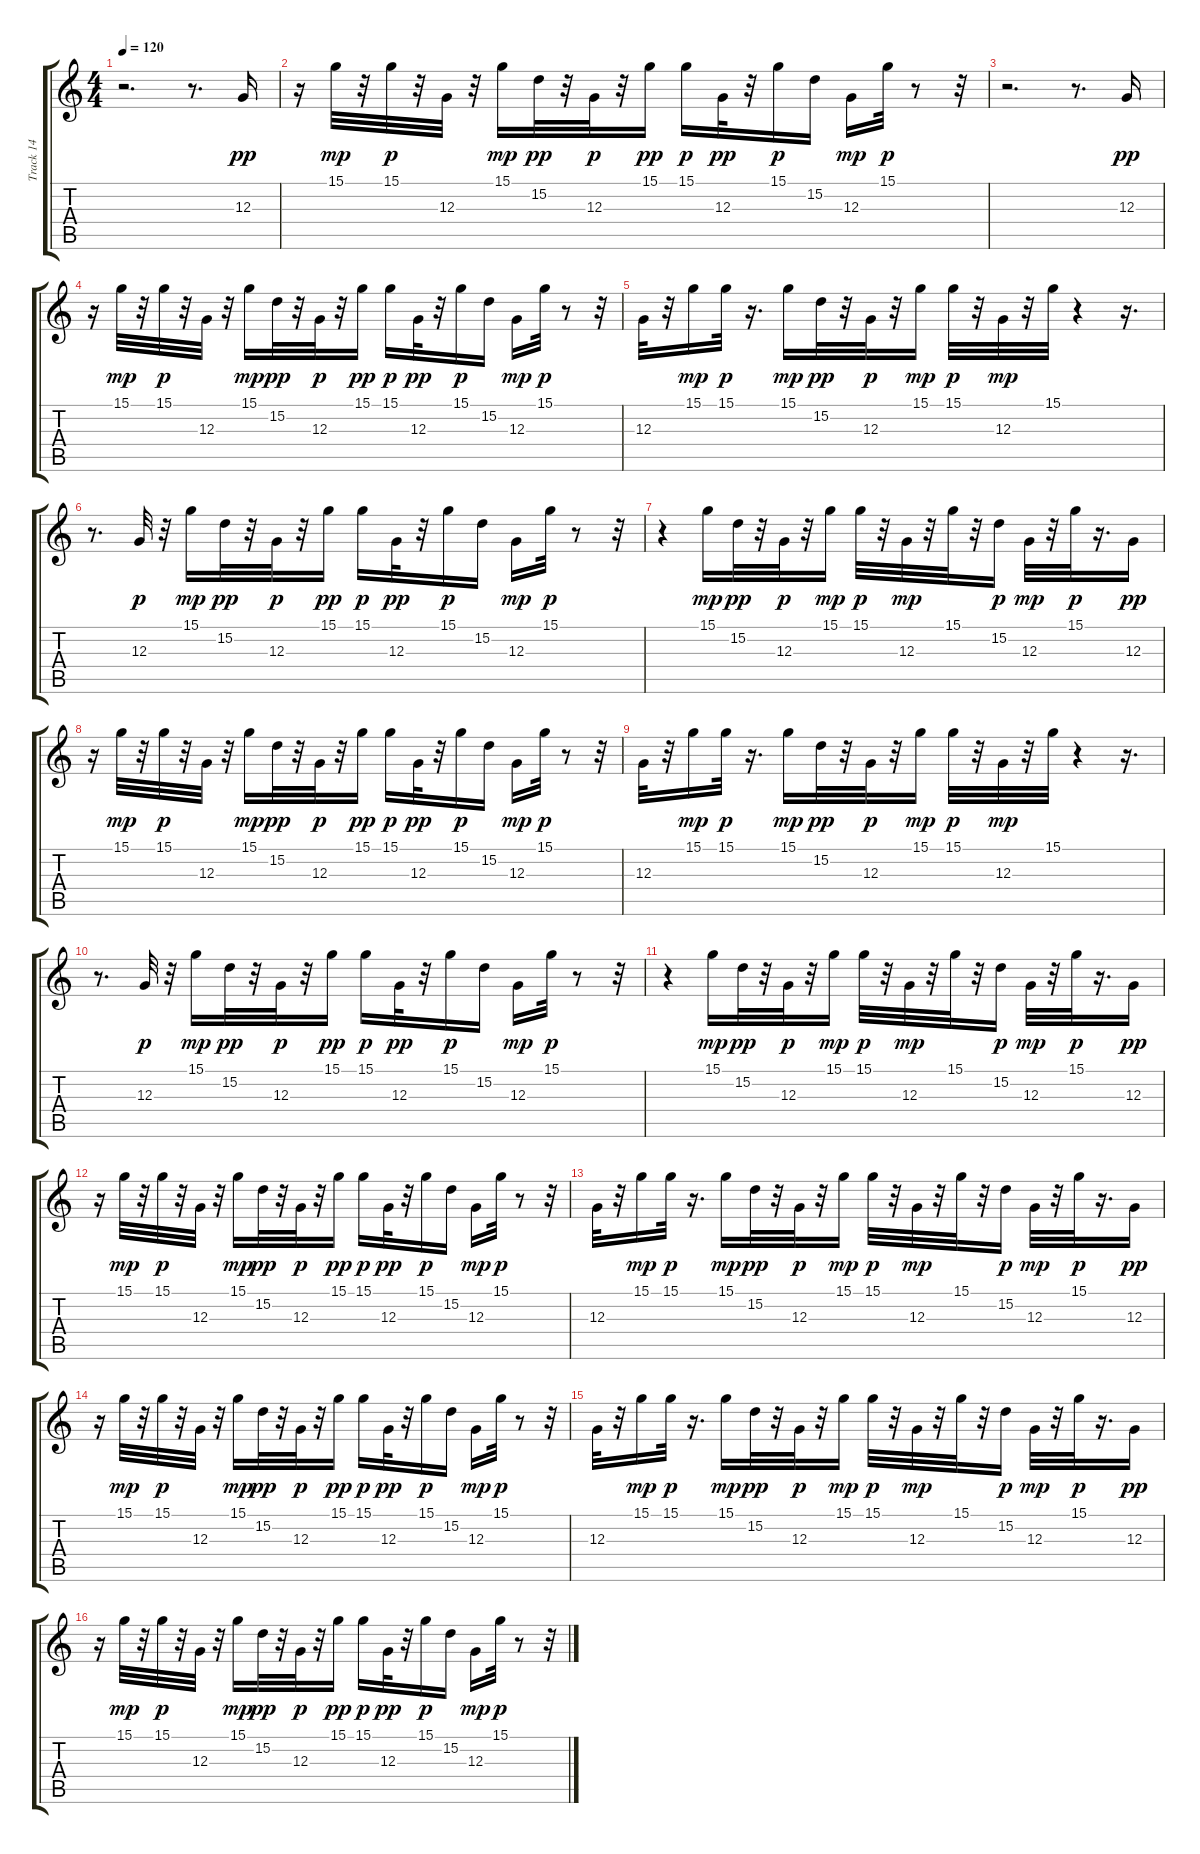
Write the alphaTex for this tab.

\track ("Track 14" "Track 14") {instrument synthdrum}
\staff {score tabs}
\tuning (E4 B3 G3 D3 A2 E2) {hide}
\ts (4 4)
\tempo 120
\clef g2
\ks c
r.2{d dy p} r.8{d} 12.3.16{dy pp} |
r.16 15.1.32{dy mp} r.32 15.1.32{dy p} r.32 12.3.32 r.32 15.1.16{dy mp} 15.2.32{dy pp} r.32 12.3.32{dy p} r.32 15.1.16{dy pp} 15.1.16{dy p} 12.3.32{dy pp} r.32 15.1.16{dy p} 15.2.16 12.3.16{dy mp} 15.1.32{dy p} r.8 r.32 |
r.2{d} r.8{d} 12.3.16{dy pp} |
r.16 15.1.32{dy mp} r.32 15.1.32{dy p} r.32 12.3.32 r.32 15.1.16{dy mp} 15.2.32{dy pp} r.32 12.3.32{dy p} r.32 15.1.16{dy pp} 15.1.16{dy p} 12.3.32{dy pp} r.32 15.1.16{dy p} 15.2.16 12.3.16{dy mp} 15.1.32{dy p} r.8 r.32 |
12.3.32 r.32 15.1.16{dy mp} 15.1.32{dy p} r.16{d} 15.1.16{dy mp} 15.2.32{dy pp} r.32 12.3.32{dy p} r.32 15.1.16{dy mp} 15.1.32{dy p} r.32 12.3.32{dy mp} r.32 15.1.32 r.4 r.16{d} |
r.8{d} 12.3.32{dy p} r.32 15.1.16{dy mp} 15.2.32{dy pp} r.32 12.3.32{dy p} r.32 15.1.16{dy pp} 15.1.16{dy p} 12.3.32{dy pp} r.32 15.1.16{dy p} 15.2.16 12.3.16{dy mp} 15.1.32{dy p} r.8 r.32 |
r.4 15.1.16{dy mp} 15.2.32{dy pp} r.32 12.3.32{dy p} r.32 15.1.16{dy mp} 15.1.32{dy p} r.32 12.3.32{dy mp} r.32 15.1.32 r.32 15.2.16{dy p} 12.3.32{dy mp} r.32 15.1.32{dy p} r.16{d} 12.3.16{dy pp} |
r.16 15.1.32{dy mp} r.32 15.1.32{dy p} r.32 12.3.32 r.32 15.1.16{dy mp} 15.2.32{dy pp} r.32 12.3.32{dy p} r.32 15.1.16{dy pp} 15.1.16{dy p} 12.3.32{dy pp} r.32 15.1.16{dy p} 15.2.16 12.3.16{dy mp} 15.1.32{dy p} r.8 r.32 |
12.3.32 r.32 15.1.16{dy mp} 15.1.32{dy p} r.16{d} 15.1.16{dy mp} 15.2.32{dy pp} r.32 12.3.32{dy p} r.32 15.1.16{dy mp} 15.1.32{dy p} r.32 12.3.32{dy mp} r.32 15.1.32 r.4 r.16{d} |
r.8{d} 12.3.32{dy p} r.32 15.1.16{dy mp} 15.2.32{dy pp} r.32 12.3.32{dy p} r.32 15.1.16{dy pp} 15.1.16{dy p} 12.3.32{dy pp} r.32 15.1.16{dy p} 15.2.16 12.3.16{dy mp} 15.1.32{dy p} r.8 r.32 |
r.4 15.1.16{dy mp} 15.2.32{dy pp} r.32 12.3.32{dy p} r.32 15.1.16{dy mp} 15.1.32{dy p} r.32 12.3.32{dy mp} r.32 15.1.32 r.32 15.2.16{dy p} 12.3.32{dy mp} r.32 15.1.32{dy p} r.16{d} 12.3.16{dy pp} |
r.16 15.1.32{dy mp} r.32 15.1.32{dy p} r.32 12.3.32 r.32 15.1.16{dy mp} 15.2.32{dy pp} r.32 12.3.32{dy p} r.32 15.1.16{dy pp} 15.1.16{dy p} 12.3.32{dy pp} r.32 15.1.16{dy p} 15.2.16 12.3.16{dy mp} 15.1.32{dy p} r.8 r.32 |
12.3.32 r.32 15.1.16{dy mp} 15.1.32{dy p} r.16{d} 15.1.16{dy mp} 15.2.32{dy pp} r.32 12.3.32{dy p} r.32 15.1.16{dy mp} 15.1.32{dy p} r.32 12.3.32{dy mp} r.32 15.1.32 r.32 15.2.16{dy p} 12.3.32{dy mp} r.32 15.1.32{dy p} r.16{d} 12.3.16{dy pp} |
r.16 15.1.32{dy mp} r.32 15.1.32{dy p} r.32 12.3.32 r.32 15.1.16{dy mp} 15.2.32{dy pp} r.32 12.3.32{dy p} r.32 15.1.16{dy pp} 15.1.16{dy p} 12.3.32{dy pp} r.32 15.1.16{dy p} 15.2.16 12.3.16{dy mp} 15.1.32{dy p} r.8 r.32 |
12.3.32 r.32 15.1.16{dy mp} 15.1.32{dy p} r.16{d} 15.1.16{dy mp} 15.2.32{dy pp} r.32 12.3.32{dy p} r.32 15.1.16{dy mp} 15.1.32{dy p} r.32 12.3.32{dy mp} r.32 15.1.32 r.32 15.2.16{dy p} 12.3.32{dy mp} r.32 15.1.32{dy p} r.16{d} 12.3.16{dy pp} |
r.16 15.1.32{dy mp} r.32 15.1.32{dy p} r.32 12.3.32 r.32 15.1.16{dy mp} 15.2.32{dy pp} r.32 12.3.32{dy p} r.32 15.1.16{dy pp} 15.1.16{dy p} 12.3.32{dy pp} r.32 15.1.16{dy p} 15.2.16 12.3.16{dy mp} 15.1.32{dy p} r.8 r.32
